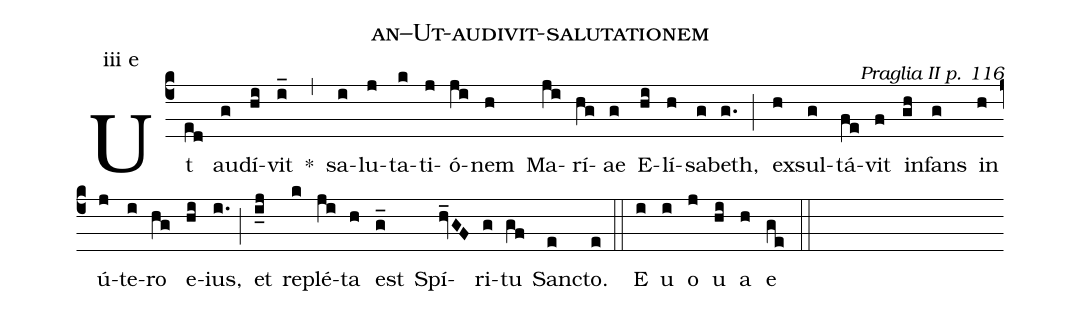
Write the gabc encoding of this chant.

name: an--Ut-audivit-salutationem;
commentary: Praglia II p. 116;
annotation: iii e;
%%
(c4) Ut(ed) au(g)dí(hi)vit(i_) *(,) sa(i)lu(j)ta(k)ti(j)ó(ji)nem(h) Ma(ji)rí(hg)ae(g) E(hi)lí(h)sa(g)beth,(g.) (;) ex(h)sul(g)tá(fe)vit(f) in(gh)fans(g) in(h) ú(j)te(i)ro(hg) e(hi)ius,(i.) (;) et(i_j) re(k)plé(ji)ta(h) est(g_) Spí(hv_GF)ri(g)tu(gf) San(e)cto.(e) (::) E(i) u(i) o(j) u(hi) a(h) e(ge) (::)
